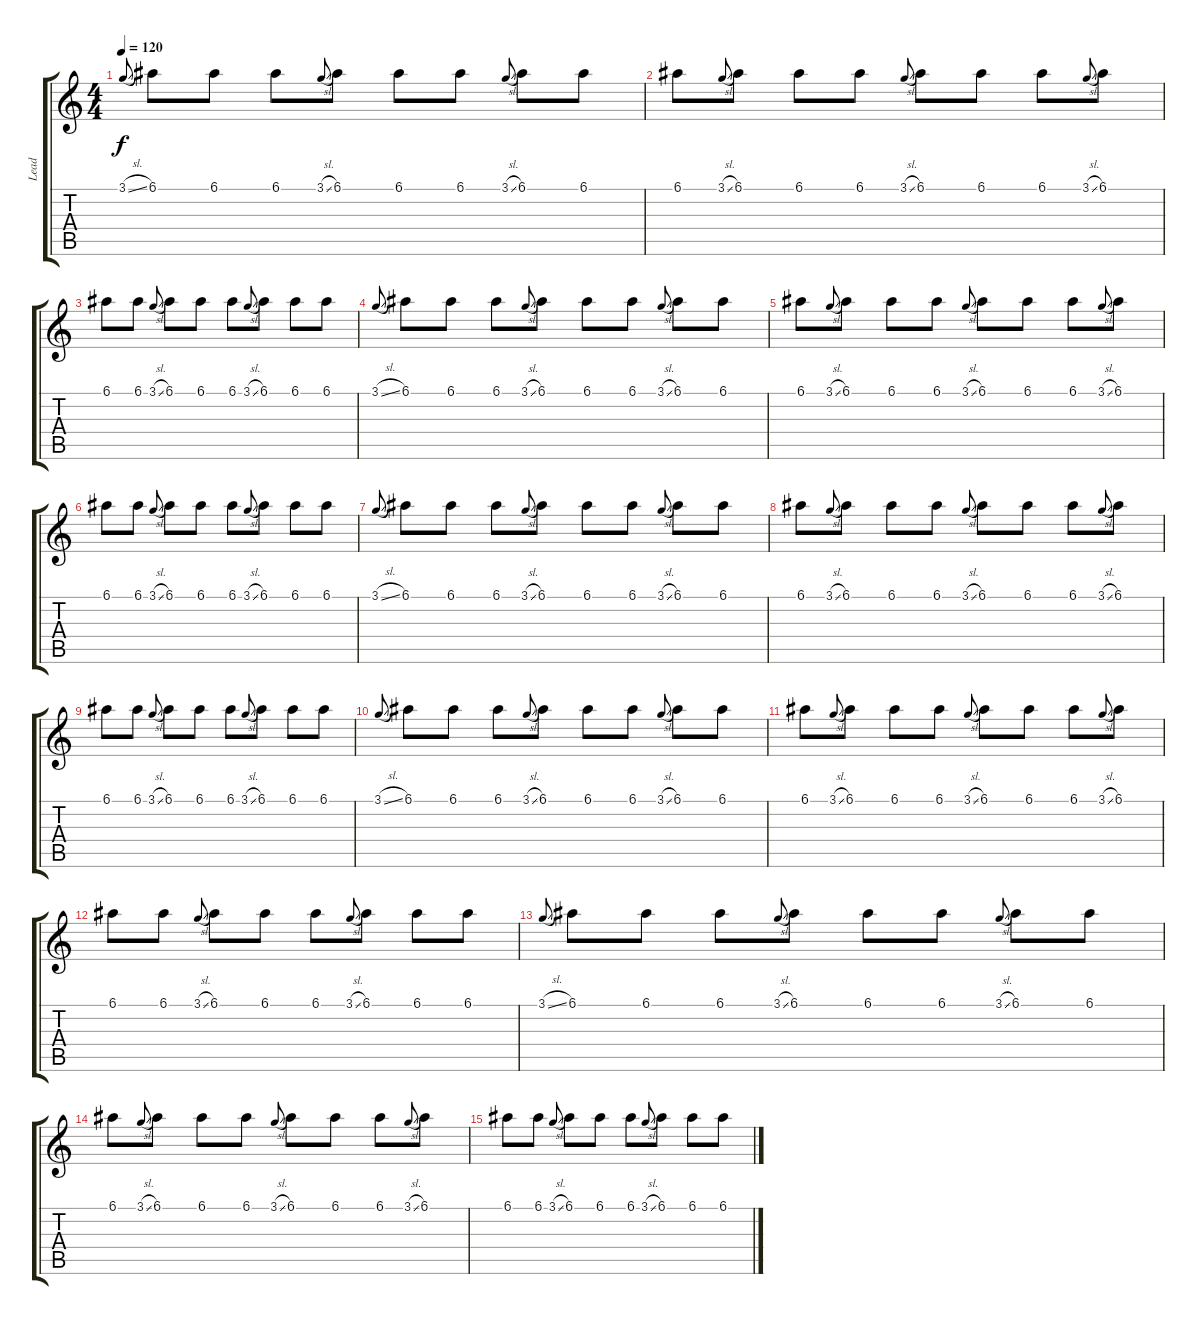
\track ("Lead" "Lead") {instrument distortionguitar}
\staff {score tabs}
\tuning (E4 B3 G3 D3 A2 E2) {hide}
\ts (4 4)
\tempo 120
\clef g2
\ks c
3.1{sl}.8{gr onbeat dy f} 6.1.8 6.1.8 6.1.8 3.1{sl}.8{gr onbeat} 6.1.8 6.1.8 6.1.8 3.1{sl}.8{gr onbeat} 6.1.8 6.1.8 |
6.1.8 3.1{sl}.8{gr onbeat} 6.1.8 6.1.8 6.1.8 3.1{sl}.8{gr onbeat} 6.1.8 6.1.8 6.1.8 3.1{sl}.8{gr onbeat} 6.1.8 |
6.1.8 6.1.8 3.1{sl}.8{gr onbeat} 6.1.8 6.1.8 6.1.8 3.1{sl}.8{gr onbeat} 6.1.8 6.1.8 6.1.8 |
3.1{sl}.8{gr onbeat} 6.1.8 6.1.8 6.1.8 3.1{sl}.8{gr onbeat} 6.1.8 6.1.8 6.1.8 3.1{sl}.8{gr onbeat} 6.1.8 6.1.8 |
6.1.8 3.1{sl}.8{gr onbeat} 6.1.8 6.1.8 6.1.8 3.1{sl}.8{gr onbeat} 6.1.8 6.1.8 6.1.8 3.1{sl}.8{gr onbeat} 6.1.8 |
6.1.8 6.1.8 3.1{sl}.8{gr onbeat} 6.1.8 6.1.8 6.1.8 3.1{sl}.8{gr onbeat} 6.1.8 6.1.8 6.1.8 |
3.1{sl}.8{gr onbeat} 6.1.8 6.1.8 6.1.8 3.1{sl}.8{gr onbeat} 6.1.8 6.1.8 6.1.8 3.1{sl}.8{gr onbeat} 6.1.8 6.1.8 |
6.1.8 3.1{sl}.8{gr onbeat} 6.1.8 6.1.8 6.1.8 3.1{sl}.8{gr onbeat} 6.1.8 6.1.8 6.1.8 3.1{sl}.8{gr onbeat} 6.1.8 |
6.1.8 6.1.8 3.1{sl}.8{gr onbeat} 6.1.8 6.1.8 6.1.8 3.1{sl}.8{gr onbeat} 6.1.8 6.1.8 6.1.8 |
3.1{sl}.8{gr onbeat} 6.1.8 6.1.8 6.1.8 3.1{sl}.8{gr onbeat} 6.1.8 6.1.8 6.1.8 3.1{sl}.8{gr onbeat} 6.1.8 6.1.8 |
6.1.8 3.1{sl}.8{gr onbeat} 6.1.8 6.1.8 6.1.8 3.1{sl}.8{gr onbeat} 6.1.8 6.1.8 6.1.8 3.1{sl}.8{gr onbeat} 6.1.8 |
6.1.8 6.1.8 3.1{sl}.8{gr onbeat} 6.1.8 6.1.8 6.1.8 3.1{sl}.8{gr onbeat} 6.1.8 6.1.8 6.1.8 |
3.1{sl}.8{gr onbeat} 6.1.8 6.1.8 6.1.8 3.1{sl}.8{gr onbeat} 6.1.8 6.1.8 6.1.8 3.1{sl}.8{gr onbeat} 6.1.8 6.1.8 |
6.1.8 3.1{sl}.8{gr onbeat} 6.1.8 6.1.8 6.1.8 3.1{sl}.8{gr onbeat} 6.1.8 6.1.8 6.1.8 3.1{sl}.8{gr onbeat} 6.1.8 |
6.1.8 6.1.8 3.1{sl}.8{gr onbeat} 6.1.8 6.1.8 6.1.8 3.1{sl}.8{gr onbeat} 6.1.8 6.1.8 6.1.8
